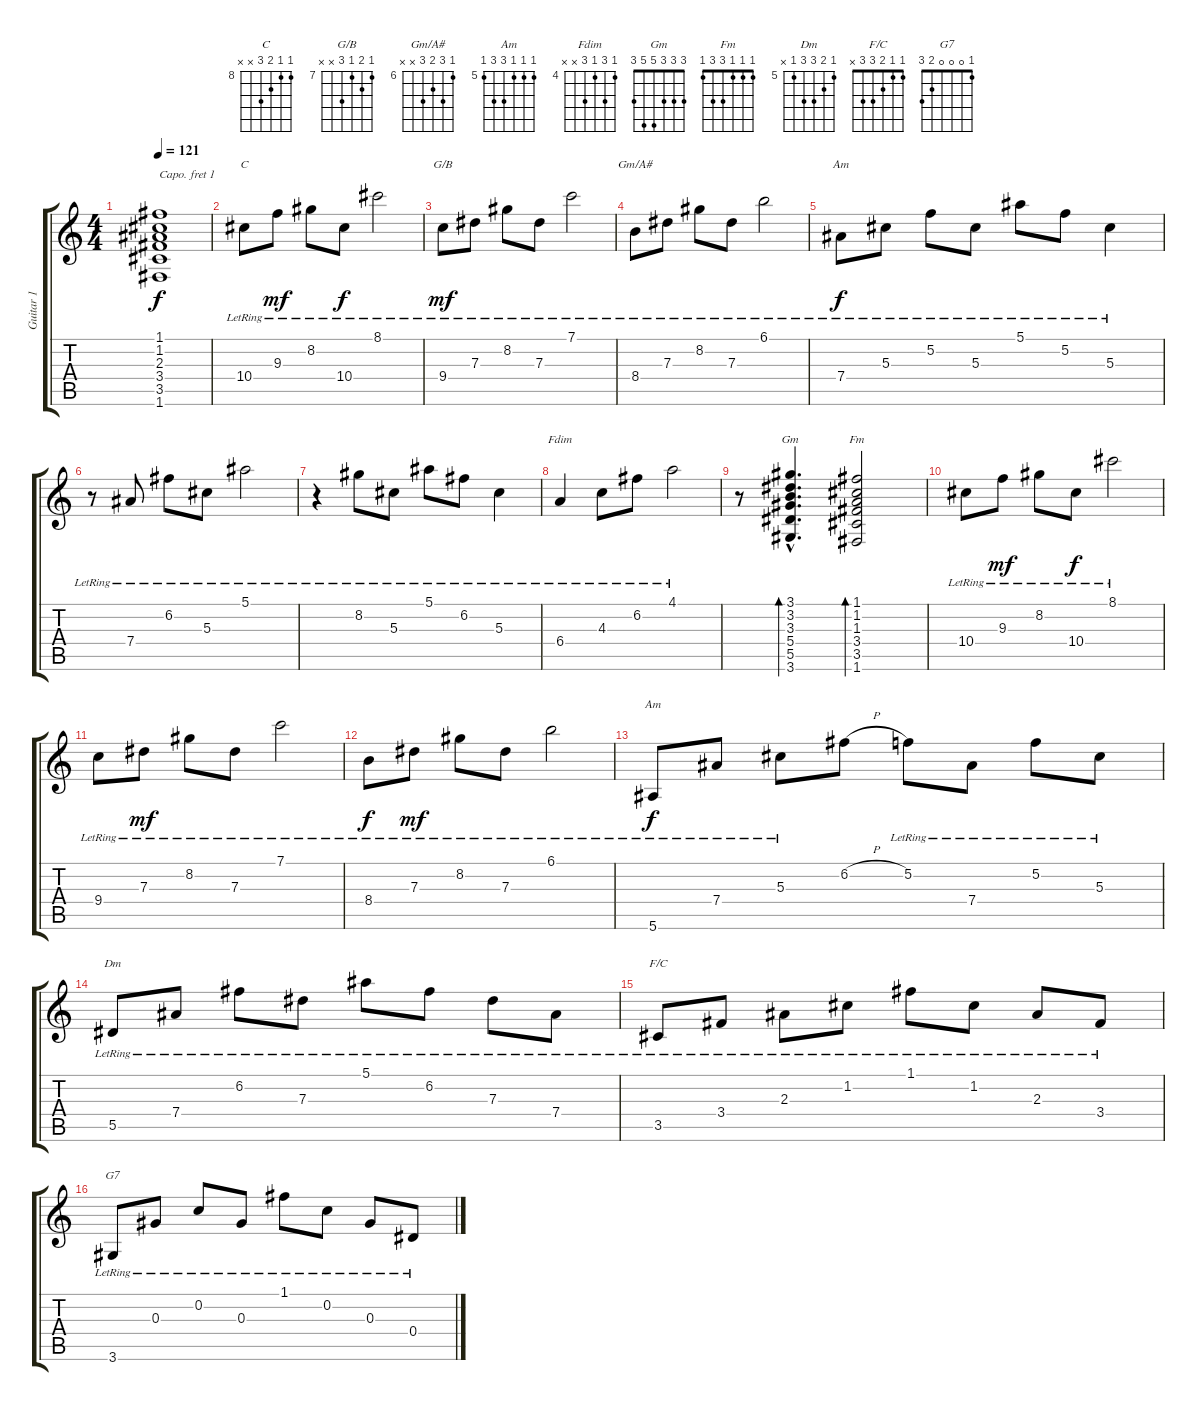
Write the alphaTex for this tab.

\track ("Guitar 1" "Guitar 1") {instrument acousticguitarsteel}
\staff {score tabs}
\capo 1
\tuning (E4 B3 G3 D3 A2 E2) {hide}
\chord ("C" 8 8 9 10 x x) {firstfret 8}
\chord ("G/B" 7 8 7 9 x x) {firstfret 7}
\chord ("Gm/A#" 6 8 7 8 x x) {firstfret 6}
\chord ("Am" 5 5 5 7 x x) {firstfret 5}
\chord ("Fdim" 4 6 4 6 x x) {firstfret 4}
\chord ("Gm" 3 3 3 5 5 3)
\chord ("Fm" 1 1 1 3 3 1)
\chord ("Am" 5 5 5 7 7 5) {firstfret 5}
\chord ("Dm" 5 6 7 7 5 x) {firstfret 5}
\chord ("F/C" 1 1 2 3 3 x)
\chord ("G7" 1 0 0 0 2 3)
\ts (4 4)
\tempo 121
\clef g2
\ks c
(1.1{t} 1.2{t} 2.3{t} 3.4{t} 3.5{t} 1.6{t}).1{dy f} |
10.4{lr}.8{ch "C"} 9.3{lr}.8{dy mf} 8.2{lr}.8 10.4{lr}.8{dy f} 8.1{lr}.2 |
9.4{lr}.8{ch "G/B" dy mf} 7.3{lr}.8 8.2{lr}.8 7.3{lr}.8 7.1{lr}.2 |
8.4{lr}.8{ch "Gm/A#"} 7.3{lr}.8 8.2{lr}.8 7.3{lr}.8 6.1{lr}.2 |
7.4{lr}.8{ch "Am" dy f} 5.3{lr}.8 5.2{lr}.8 5.3{lr}.8 5.1{lr}.8 5.2{lr}.8 5.3{lr}.4 |
r.8 7.4{lr}.8 6.2{lr}.8 5.3{lr}.8 5.1{lr}.2 |
r.4 8.2{lr}.8 5.3{lr}.8 5.1{lr}.8 6.2{lr}.8 5.3{lr}.4 |
6.4{lr}.4{ch "Fdim"} 4.3{lr}.8 6.2{lr}.8 4.1{lr}.2 |
r.8 (3.1{hac} 3.2{hac} 3.3{hac} 5.4{hac} 5.5{hac} 3.6{hac}).4{d bd 30 ch "Gm"} (1.1 1.2 1.3 3.4 3.5 1.6).2{bd 30 ch "Fm"} |
10.4{lr}.8 9.3{lr}.8{dy mf} 8.2{lr}.8 10.4{lr}.8{dy f} 8.1{lr}.2 |
9.4{lr}.8 7.3{lr}.8{dy mf} 8.2{lr}.8 7.3{lr}.8 7.1{lr}.2 |
8.4{lr}.8{dy f} 7.3{lr}.8{dy mf} 8.2{lr}.8 7.3{lr}.8 6.1{lr}.2 |
5.6{lr}.8{ch "Am" dy f} 7.4{lr}.8 5.3{lr}.8 6.2{h}.8 5.2{lr}.8 7.4{lr}.8 5.2{lr}.8 5.3{lr}.8 |
5.5{lr}.8{ch "Dm"} 7.4{lr}.8 6.2{lr}.8 7.3{lr}.8 5.1{lr}.8 6.2{lr}.8 7.3{lr}.8 7.4{lr}.8 |
3.5{lr}.8{ch "F/C"} 3.4{lr}.8 2.3{lr}.8 1.2{lr}.8 1.1{lr}.8 1.2{lr}.8 2.3{lr}.8 3.4{lr}.8 |
3.6{lr}.8{ch "G7"} 0.3{lr}.8 0.2{lr}.8 0.3{lr}.8 1.1{lr}.8 0.2{lr}.8 0.3{lr}.8 0.4{lr}.8
